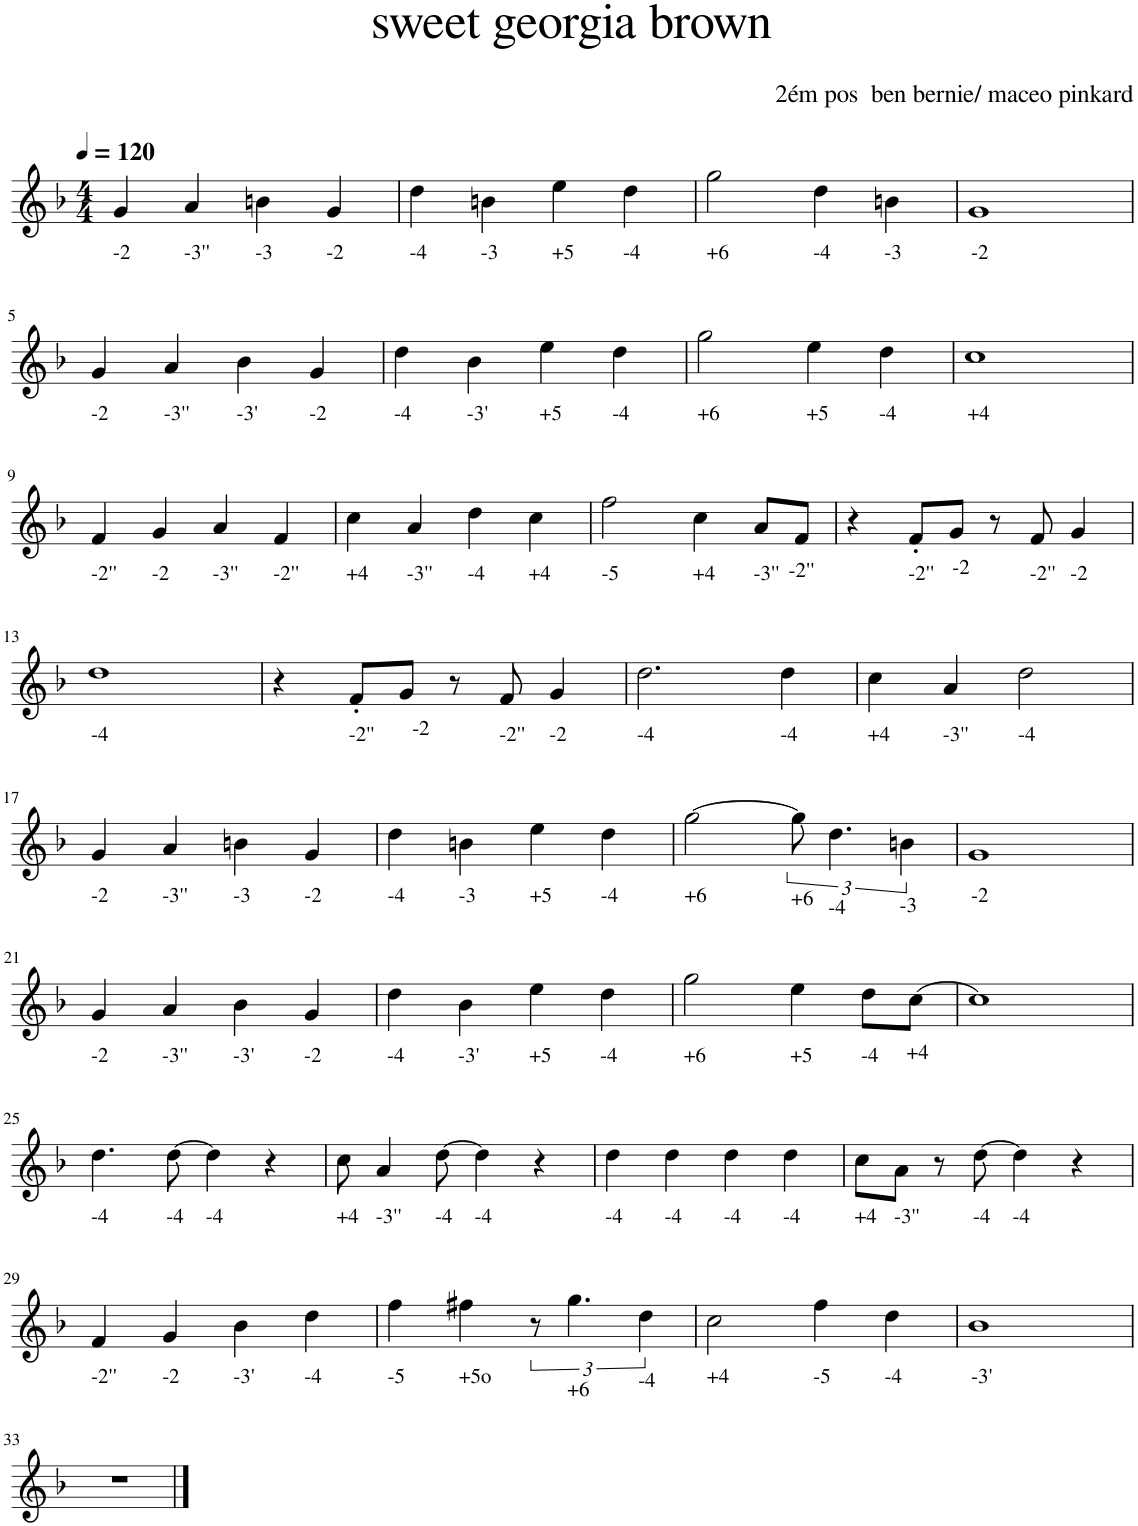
**kern
*part1
*staff1
*I"Piano, M�lodie (BB)
*I'Pia.
*clefG2
*k[b-]
*M4/4
*MM120
=1
!LO:TX:b:t=-2
4g/
!LO:TX:b:t=-3''
4a/
!LO:TX:b:t=-3
4bn\
!LO:TX:b:t=-2
4g/
=2
!LO:TX:b:t=-4
4dd\
!LO:TX:b:t=-3
4bn\
!LO:TX:b:t=+5
4ee\
!LO:TX:b:t=-4
4dd\
=3
!LO:TX:b:t=+6
2gg\
!LO:TX:b:t=-4
4dd\
!LO:TX:b:t=-3
4bn\
=4
!LO:TX:b:t=-2
1g
!!LO:LB:g=z
=5
!LO:TX:b:t=-2
4g/
!LO:TX:b:t=-3''
4a/
!LO:TX:b:t=-3'
4b-\
!LO:TX:b:t=-2
4g/
=6
!LO:TX:b:t=-4
4dd\
!LO:TX:b:t=-3'
4b-\
!LO:TX:b:t=+5
4ee\
!LO:TX:b:t=-4
4dd\
=7
!LO:TX:b:t=+6
2gg\
!LO:TX:b:t=+5
4ee\
!LO:TX:b:t=-4
4dd\
=8
!LO:TX:b:t=+4
1cc
!!LO:LB:g=z
=9
!LO:TX:b:t=-2''
4f/
!LO:TX:b:t=-2
4g/
!LO:TX:b:t=-3''
4a/
!LO:TX:b:t=-2''
4f/
=10
!LO:TX:b:t=+4
4cc\
!LO:TX:b:t=-3''
4a/
!LO:TX:b:t=-4
4dd\
!LO:TX:b:t=+4
4cc\
=11
!LO:TX:b:t=-5
2ff\
!LO:TX:b:t=+4
4cc\
!LO:TX:b:t=-3''
8a/L
8f/J
=12
!LO:TX:b:t=-2''
4r
!LO:TX:b:t=-2''
8f'/L
8g/J
!LO:TX:b:t=-2
8r
!LO:TX:b:t=-2''
8f/
!LO:TX:b:t=-2
4g/
!!LO:LB:g=z
=13
!LO:TX:b:t=-4
1dd
=14
4r
!LO:TX:b:t=-2''
8f'/L
8g/J
!LO:TX:b:t=-2
8r
!LO:TX:b:t=-2''
8f/
!LO:TX:b:t=-2
4g/
=15
!LO:TX:b:t=-4
2.dd\
!LO:TX:b:t=-4
4dd\
=16
!LO:TX:b:t=+4
4cc\
!LO:TX:b:t=-3''
4a/
!LO:TX:b:t=-4
2dd\
!!LO:LB:g=z
=17
!LO:TX:b:t=-2
4g/
!LO:TX:b:t=-3''
4a/
!LO:TX:b:t=-3
4bn\
!LO:TX:b:t=-2
4g/
=18
!LO:TX:b:t=-4
4dd\
!LO:TX:b:t=-3
4bn\
!LO:TX:b:t=+5
4ee\
!LO:TX:b:t=-4
4dd\
=19
!LO:TX:b:t=+6
[2gg\
!LO:TX:b:t=+6
12gg\]
!LO:TX:b:t=-4
6.dd\
!LO:TX:b:t=-3
6bn\
=20
!LO:TX:b:t=-2
1g
!!LO:LB:g=z
=21
!LO:TX:b:t=-2
4g/
!LO:TX:b:t=-3''
4a/
!LO:TX:b:t=-3'
4b-\
!LO:TX:b:t=-2
4g/
=22
!LO:TX:b:t=-4
4dd\
!LO:TX:b:t=-3'
4b-\
!LO:TX:b:t=+5
4ee\
!LO:TX:b:t=-4
4dd\
=23
!LO:TX:b:t=+6
2gg\
!LO:TX:b:t=+5
4ee\
!LO:TX:b:t=-4
8dd\L
[8cc\J
=24
!LO:TX:b:t=+4
1cc]
!!LO:LB:g=z
=25
!LO:TX:b:t=-4
4.dd\
!LO:TX:b:t=-4
[8dd\
!LO:TX:b:t=-4
4dd\]
4r
=26
!LO:TX:b:t=+4
8cc\
!LO:TX:b:t=-3''
4a/
!LO:TX:b:t=-4
[8dd\
!LO:TX:b:t=-4
4dd\]
4r
=27
!LO:TX:b:t=-4
4dd\
!LO:TX:b:t=-4
4dd\
!LO:TX:b:t=-4
4dd\
!LO:TX:b:t=-4
4dd\
=28
!LO:TX:b:t=+4
8cc\L
!LO:TX:b:t=-3''
8a\J
8r
!LO:TX:b:t=-4
[8dd\
!LO:TX:b:t=-4
4dd\]
4r
!!LO:LB:g=z
=29
!LO:TX:b:t=-2''
4f/
!LO:TX:b:t=-2
4g/
!LO:TX:b:t=-3'
4b-\
!LO:TX:b:t=-4
4dd\
=30
!LO:TX:b:t=-5
4ff\
!LO:TX:b:t=+5o
4ff#X\
12r
!LO:TX:b:t=+6
6.gg\
!LO:TX:b:t=-4
6dd\
=31
!LO:TX:b:t=+4
2cc\
!LO:TX:b:t=-5
4ff\
!LO:TX:b:t=-4
4dd\
=32
!LO:TX:b:t=-3'
1b-
!!LO:LB:g=z
=33
1r
==
*-
